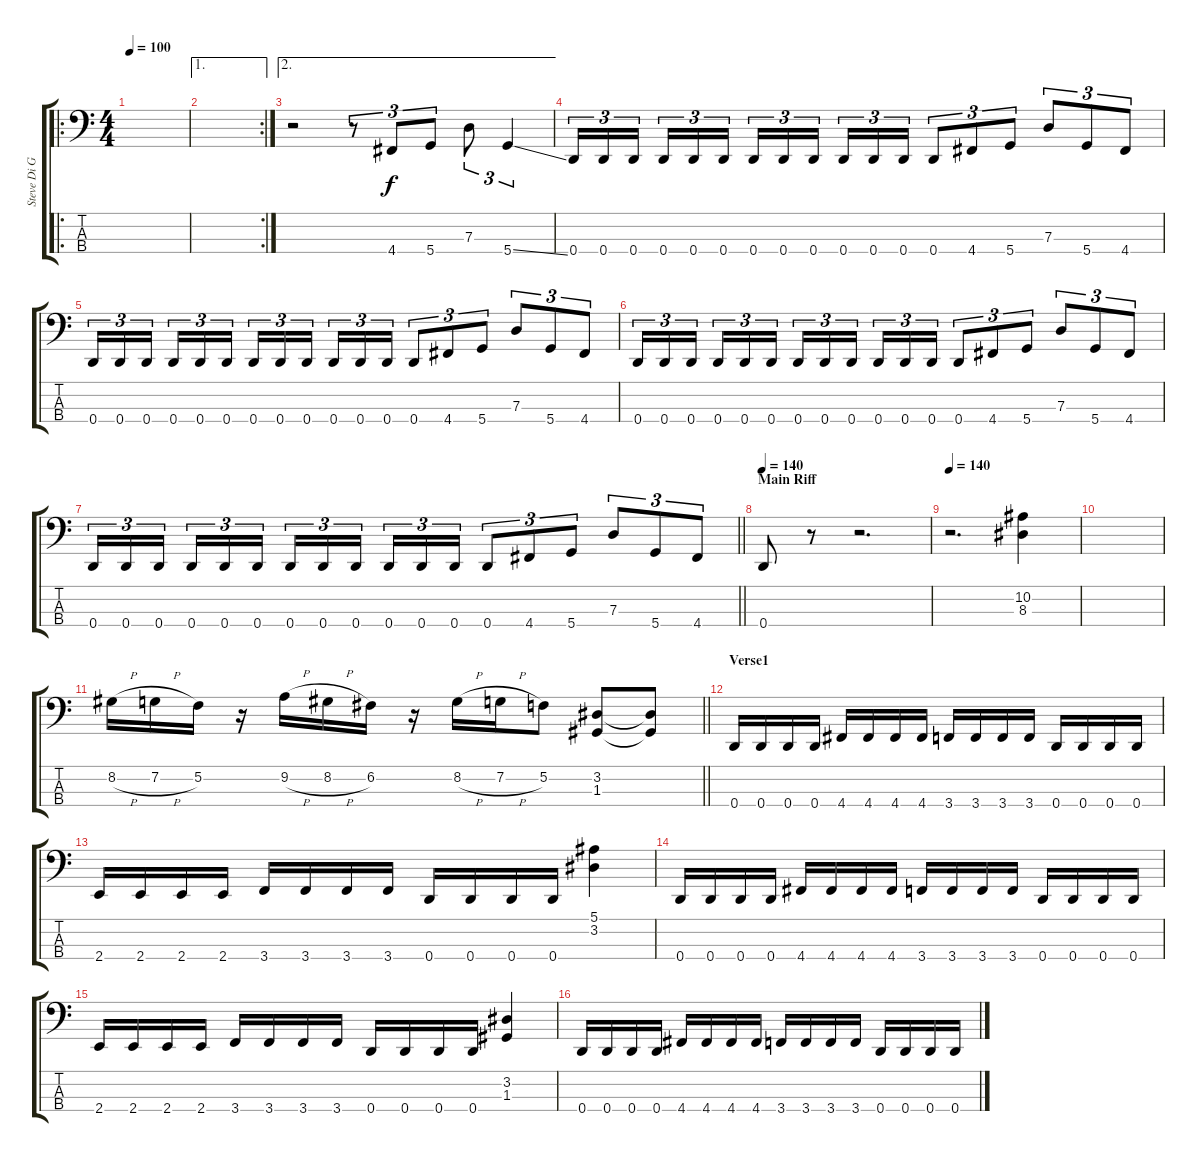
\track ("Steve Di Gorgio" "Steve Di G") {instrument fretlessbass}
\staff {score tabs}
\tuning (F2 C2 G1 D1) {hide}
\ro
\ts (4 4)
\tempo 100
\clef f4
\ks c
|
\ae 1
\rc 2
|
\ae 2
r.2 r.8{tu (3 2)} 4.4.8{tu (3 2)} 5.4.8{tu (3 2)} 7.3.8{tu (3 2)} 5.4{ss}.4{tu (3 2)} |
0.4.16{tu (3 2)} 0.4.16{tu (3 2)} 0.4.16{tu (3 2) beam splitsecondary} 0.4.16{tu (3 2)} 0.4.16{tu (3 2)} 0.4.16{tu (3 2)} 0.4.16{tu (3 2)} 0.4.16{tu (3 2)} 0.4.16{tu (3 2) beam splitsecondary} 0.4.16{tu (3 2)} 0.4.16{tu (3 2)} 0.4.16{tu (3 2)} 0.4.8{tu (3 2)} 4.4.8{tu (3 2)} 5.4.8{tu (3 2)} 7.3.8{tu (3 2)} 5.4.8{tu (3 2)} 4.4.8{tu (3 2)} |
0.4.16{tu (3 2)} 0.4.16{tu (3 2)} 0.4.16{tu (3 2) beam splitsecondary} 0.4.16{tu (3 2)} 0.4.16{tu (3 2)} 0.4.16{tu (3 2)} 0.4.16{tu (3 2)} 0.4.16{tu (3 2)} 0.4.16{tu (3 2) beam splitsecondary} 0.4.16{tu (3 2)} 0.4.16{tu (3 2)} 0.4.16{tu (3 2)} 0.4.8{tu (3 2)} 4.4.8{tu (3 2)} 5.4.8{tu (3 2)} 7.3.8{tu (3 2)} 5.4.8{tu (3 2)} 4.4.8{tu (3 2)} |
0.4.16{tu (3 2)} 0.4.16{tu (3 2)} 0.4.16{tu (3 2) beam splitsecondary} 0.4.16{tu (3 2)} 0.4.16{tu (3 2)} 0.4.16{tu (3 2)} 0.4.16{tu (3 2)} 0.4.16{tu (3 2)} 0.4.16{tu (3 2) beam splitsecondary} 0.4.16{tu (3 2)} 0.4.16{tu (3 2)} 0.4.16{tu (3 2)} 0.4.8{tu (3 2)} 4.4.8{tu (3 2)} 5.4.8{tu (3 2)} 7.3.8{tu (3 2)} 5.4.8{tu (3 2)} 4.4.8{tu (3 2)} |
\barLineRight lightlight
0.4.16{tu (3 2)} 0.4.16{tu (3 2)} 0.4.16{tu (3 2) beam splitsecondary} 0.4.16{tu (3 2)} 0.4.16{tu (3 2)} 0.4.16{tu (3 2)} 0.4.16{tu (3 2)} 0.4.16{tu (3 2)} 0.4.16{tu (3 2) beam splitsecondary} 0.4.16{tu (3 2)} 0.4.16{tu (3 2)} 0.4.16{tu (3 2)} 0.4.8{tu (3 2)} 4.4.8{tu (3 2)} 5.4.8{tu (3 2)} 7.3.8{tu (3 2)} 5.4.8{tu (3 2)} 4.4.8{tu (3 2)} |
\section ("" "Main Riff")
\tempo 140
0.4.8 r.8 r.2{d} |
\tempo 140
r.2{d} (10.2 8.3).4 |
|
\barLineRight lightlight
8.2{h}.16{instrument slapbass1} 7.2{h}.16 5.2.16 r.16 9.2{h}.16 8.2{h}.16 6.2.16 r.16 8.2{h}.16{instrument slapbass1} 7.2{h}.16 5.2.8 (3.2 1.3).8 (3.2{t} 1.3{t}).8 |
\section ("" "Verse1")
0.4.16{instrument fretlessbass} 0.4.16 0.4.16 0.4.16 4.4.16 4.4.16 4.4.16 4.4.16 3.4.16 3.4.16 3.4.16 3.4.16 0.4.16 0.4.16 0.4.16 0.4.16 |
2.4.16 2.4.16 2.4.16 2.4.16 3.4.16 3.4.16 3.4.16 3.4.16 0.4.16 0.4.16 0.4.16 0.4.16 (5.1 3.2).4 |
0.4.16 0.4.16 0.4.16 0.4.16 4.4.16 4.4.16 4.4.16 4.4.16 3.4.16 3.4.16 3.4.16 3.4.16 0.4.16 0.4.16 0.4.16 0.4.16 |
2.4.16 2.4.16 2.4.16 2.4.16 3.4.16 3.4.16 3.4.16 3.4.16 0.4.16 0.4.16 0.4.16 0.4.16 (3.2 1.3).4 |
0.4.16 0.4.16 0.4.16 0.4.16 4.4.16 4.4.16 4.4.16 4.4.16 3.4.16 3.4.16 3.4.16 3.4.16 0.4.16 0.4.16 0.4.16 0.4.16
